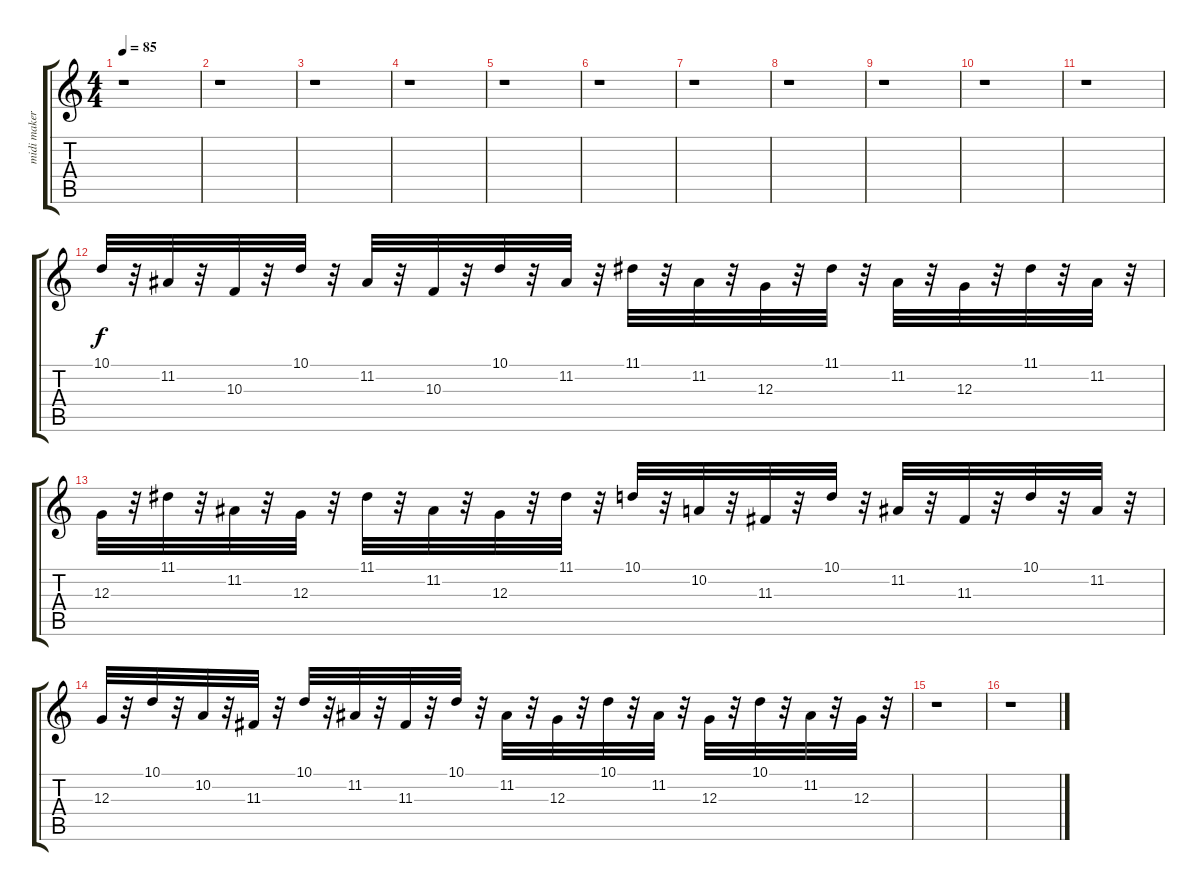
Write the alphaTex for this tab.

\track ("midi maker:" "midi maker") {instrument fx4atmosphere}
\staff {score tabs}
\tuning (E4 B3 G3 D3 A2 E2) {hide}
\ts (4 4)
\tempo 85
\clef g2
\ks c
r.1{dy f} |
r.1 |
r.1 |
r.1 |
r.1 |
r.1 |
r.1 |
r.1 |
r.1 |
r.1 |
r.1 |
10.1.32 r.32 11.2.32 r.32 10.3.32 r.32 10.1.32 r.32 11.2.32 r.32 10.3.32 r.32 10.1.32 r.32 11.2.32 r.32 11.1.32 r.32 11.2.32 r.32 12.3.32 r.32 11.1.32 r.32 11.2.32 r.32 12.3.32 r.32 11.1.32 r.32 11.2.32 r.32 |
12.3.32 r.32 11.1.32 r.32 11.2.32 r.32 12.3.32 r.32 11.1.32 r.32 11.2.32 r.32 12.3.32 r.32 11.1.32 r.32 10.1.32 r.32 10.2.32 r.32 11.3.32 r.32 10.1.32 r.32 11.2.32 r.32 11.3.32 r.32 10.1.32 r.32 11.2.32 r.32 |
12.3.32 r.32 10.1.32 r.32 10.2.32 r.32 11.3.32 r.32 10.1.32 r.32 11.2.32 r.32 11.3.32 r.32 10.1.32 r.32 11.2.32 r.32 12.3.32 r.32 10.1.32 r.32 11.2.32 r.32 12.3.32 r.32 10.1.32 r.32 11.2.32 r.32 12.3.32 r.32 |
r.1 |
r.1
